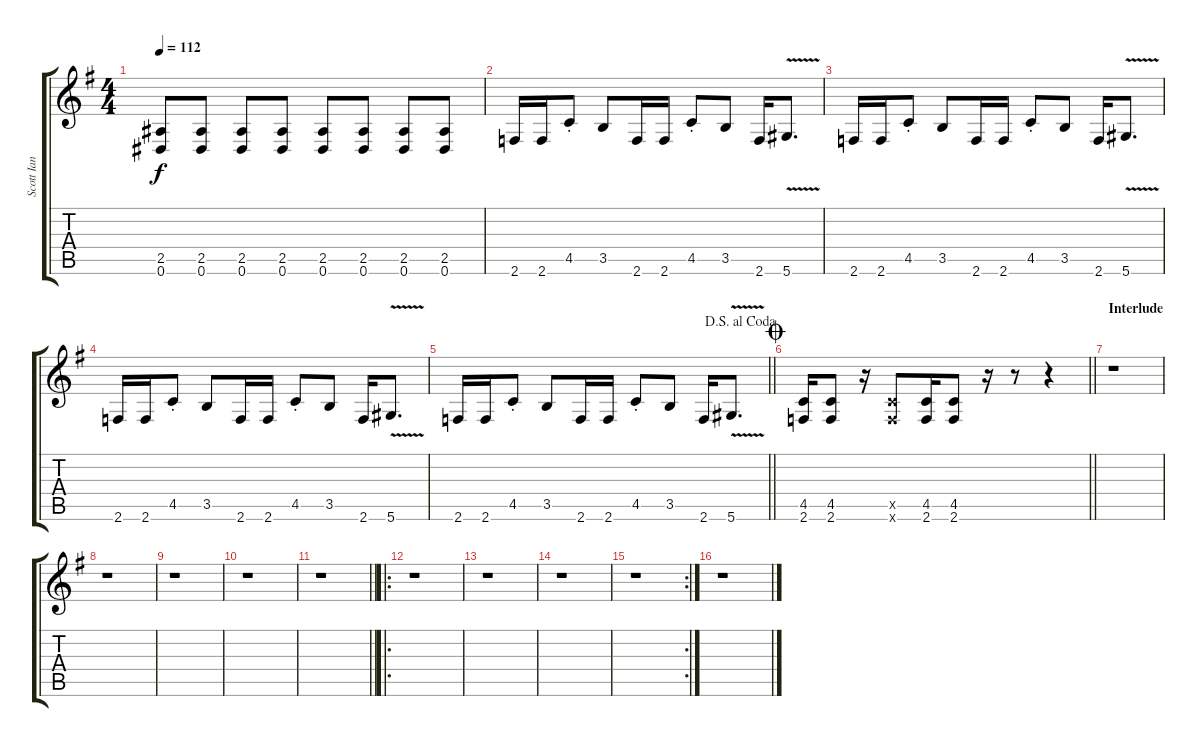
\track ("Scott Ian" "Scott Ian") {instrument distortionguitar}
\staff {score tabs}
\tuning (Eb4 Bb3 Gb3 Db3 Ab2 Eb2) {hide}
\ts (4 4)
\tempo 112
\clef g2
\ks g
(2.5 0.6).8{dy f} (2.5 0.6).8 (2.5 0.6).8 (2.5 0.6).8 (2.5 0.6).8 (2.5 0.6).8 (2.5 0.6).8 (2.5 0.6).8 |
2.6.16 2.6.16 4.5{st}.8 3.5.8 2.6.16 2.6.16 4.5{st}.8 3.5.8 2.6.16 5.6{v}.8{d} |
2.6.16 2.6.16 4.5{st}.8 3.5.8 2.6.16 2.6.16 4.5{st}.8 3.5.8 2.6.16 5.6{v}.8{d} |
2.6.16 2.6.16 4.5{st}.8 3.5.8 2.6.16 2.6.16 4.5{st}.8 3.5.8 2.6.16 5.6{v}.8{d} |
\jump dalsegnoalcoda
\barLineRight lightlight
2.6.16 2.6.16 4.5{st}.8 3.5.8 2.6.16 2.6.16 4.5{st}.8 3.5.8 2.6.16 5.6{v}.8{d} |
\jump coda
\barLineRight lightlight
(4.5 2.6).16 (4.5 2.6).8 r.16 (4.5{x} 2.6{x}).8 (4.5 2.6).16 (4.5 2.6).8 r.16 r.8 r.4 |
\section ("" "Interlude")
r.1 |
r.1 |
r.1 |
r.1 |
\barLineRight lightlight
r.1 |
\ro
r.1 |
r.1 |
r.1 |
\rc 2
r.1 |
r.1
